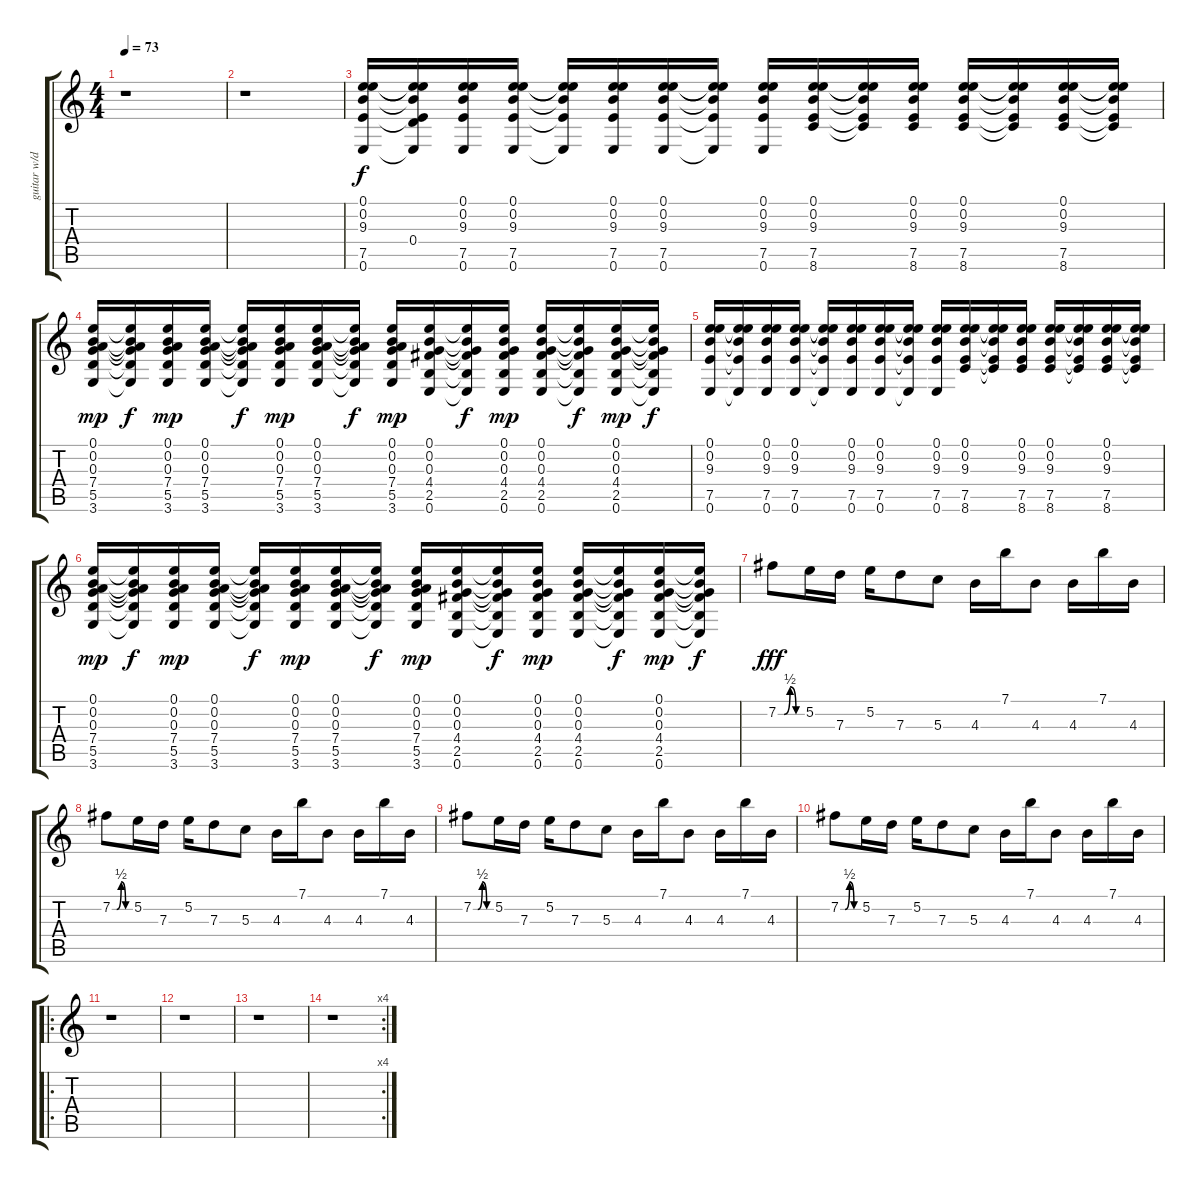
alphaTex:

\track ("guitar w/dist" "guitar w/d") {instrument distortionguitar}
\staff {score tabs}
\tuning (E4 B3 G3 D3 A2 E2) {hide}
\ts (4 4)
\tempo 73
\clef g2
\ks c
r.1{dy f} |
r.1 |
(0.1 0.2 9.3 7.5 0.6).16{volume 9 instrument overdrivenguitar} (0.1{t} 0.2{t} 9.3{t} 0.4 7.5{t} 0.6{t}).16 (0.1 0.2 9.3 7.5 0.6).16 (0.1 0.2 9.3 7.5 0.6).16 (0.1{t} 0.2{t} 9.3{t} 7.5{t} 0.6{t}).16 (0.1 0.2 9.3 7.5 0.6).16 (0.1 0.2 9.3 7.5 0.6).16 (0.1{t} 0.2{t} 9.3{t} 7.5{t} 0.6{t}).16 (0.1 0.2 9.3 7.5 0.6).16 (0.1 0.2 9.3 7.5 8.6).16 (0.1{t} 0.2{t} 9.3{t} 7.5{t} 8.6{t}).16 (0.1 0.2 9.3 7.5 8.6).16 (0.1 0.2 9.3 7.5 8.6).16 (0.1{t} 0.2{t} 9.3{t} 7.5{t} 8.6{t}).16 (0.1 0.2 9.3 7.5 8.6).16 (0.1{t} 0.2{t} 9.3{t} 7.5{t} 8.6{t}).16 |
(0.1 0.2 0.3 7.4 5.5 3.6).16{dy mp} (0.1{t} 0.2{t} 0.3{t} 7.4{t} 5.5{t} 3.6{t}).16{dy f} (0.1 0.2 0.3 7.4 5.5 3.6).16{dy mp} (0.1 0.2 0.3 7.4 5.5 3.6).16 (0.1{t} 0.2{t} 0.3{t} 7.4{t} 5.5{t} 3.6{t}).16{dy f} (0.1 0.2 0.3 7.4 5.5 3.6).16{dy mp} (0.1 0.2 0.3 7.4 5.5 3.6).16 (0.1{t} 0.2{t} 0.3{t} 7.4{t} 5.5{t} 3.6{t}).16{dy f} (0.1 0.2 0.3 7.4 5.5 3.6).16{dy mp} (0.1 0.2 0.3 4.4 2.5 0.6).16 (0.1{t} 0.2{t} 0.3{t} 4.4{t} 2.5{t} 0.6{t}).16{dy f} (0.1 0.2 0.3 4.4 2.5 0.6).16{dy mp} (0.1 0.2 0.3 4.4 2.5 0.6).16 (0.1{t} 0.2{t} 0.3{t} 4.4{t} 2.5{t} 0.6{t}).16{dy f} (0.1 0.2 0.3 4.4 2.5 0.6).16{dy mp} (0.1{t} 0.2{t} 0.3{t} 4.4{t} 2.5{t} 0.6{t}).16{dy f} |
(0.1 0.2 9.3 7.5 0.6).16{volume 9 instrument overdrivenguitar} (0.1{t} 0.2{t} 9.3{t} 7.5{t} 0.6{t}).16 (0.1 0.2 9.3 7.5 0.6).16 (0.1 0.2 9.3 7.5 0.6).16 (0.1{t} 0.2{t} 9.3{t} 7.5{t} 0.6{t}).16 (0.1 0.2 9.3 7.5 0.6).16 (0.1 0.2 9.3 7.5 0.6).16 (0.1{t} 0.2{t} 9.3{t} 7.5{t} 0.6{t}).16 (0.1 0.2 9.3 7.5 0.6).16 (0.1 0.2 9.3 7.5 8.6).16 (0.1{t} 0.2{t} 9.3{t} 7.5{t} 8.6{t}).16 (0.1 0.2 9.3 7.5 8.6).16 (0.1 0.2 9.3 7.5 8.6).16 (0.1{t} 0.2{t} 9.3{t} 7.5{t} 8.6{t}).16 (0.1 0.2 9.3 7.5 8.6).16 (0.1{t} 0.2{t} 9.3{t} 7.5{t} 8.6{t}).16 |
(0.1 0.2 0.3 7.4 5.5 3.6).16{dy mp} (0.1{t} 0.2{t} 0.3{t} 7.4{t} 5.5{t} 3.6{t}).16{dy f} (0.1 0.2 0.3 7.4 5.5 3.6).16{dy mp} (0.1 0.2 0.3 7.4 5.5 3.6).16 (0.1{t} 0.2{t} 0.3{t} 7.4{t} 5.5{t} 3.6{t}).16{dy f} (0.1 0.2 0.3 7.4 5.5 3.6).16{dy mp} (0.1 0.2 0.3 7.4 5.5 3.6).16 (0.1{t} 0.2{t} 0.3{t} 7.4{t} 5.5{t} 3.6{t}).16{dy f} (0.1 0.2 0.3 7.4 5.5 3.6).16{dy mp} (0.1 0.2 0.3 4.4 2.5 0.6).16 (0.1{t} 0.2{t} 0.3{t} 4.4{t} 2.5{t} 0.6{t}).16{dy f} (0.1 0.2 0.3 4.4 2.5 0.6).16{dy mp} (0.1 0.2 0.3 4.4 2.5 0.6).16 (0.1{t} 0.2{t} 0.3{t} 4.4{t} 2.5{t} 0.6{t}).16{dy f} (0.1 0.2 0.3 4.4 2.5 0.6).16{dy mp} (0.1{t} 0.2{t} 0.3{t} 4.4{t} 2.5{t} 0.6{t}).16{dy f} |
7.2{be (custom 0 0 15 0 30 2 45 0 60 0)}.8{dy fff volume 16} 5.2.16 7.3.16 5.2.16 7.3.8 5.3.8 4.3.16 7.1.16 4.3.8 4.3.16 7.1.16 4.3.16 |
7.2{be (custom 0 0 15 0 30 2 45 0 60 0)}.8 5.2.16 7.3.16 5.2.16 7.3.8 5.3.8 4.3.16 7.1.16 4.3.8 4.3.16 7.1.16 4.3.16 |
7.2{be (custom 0 0 15 0 30 2 45 0 60 0)}.8{volume 16} 5.2.16 7.3.16 5.2.16 7.3.8 5.3.8 4.3.16 7.1.16 4.3.8 4.3.16 7.1.16 4.3.16 |
7.2{be (custom 0 0 15 0 30 2 45 0 60 0)}.8 5.2.16 7.3.16 5.2.16 7.3.8 5.3.8 4.3.16 7.1.16 4.3.8 4.3.16 7.1.16 4.3.16 |
\ro
r.1 |
r.1 |
r.1 |
\rc 4
r.1
